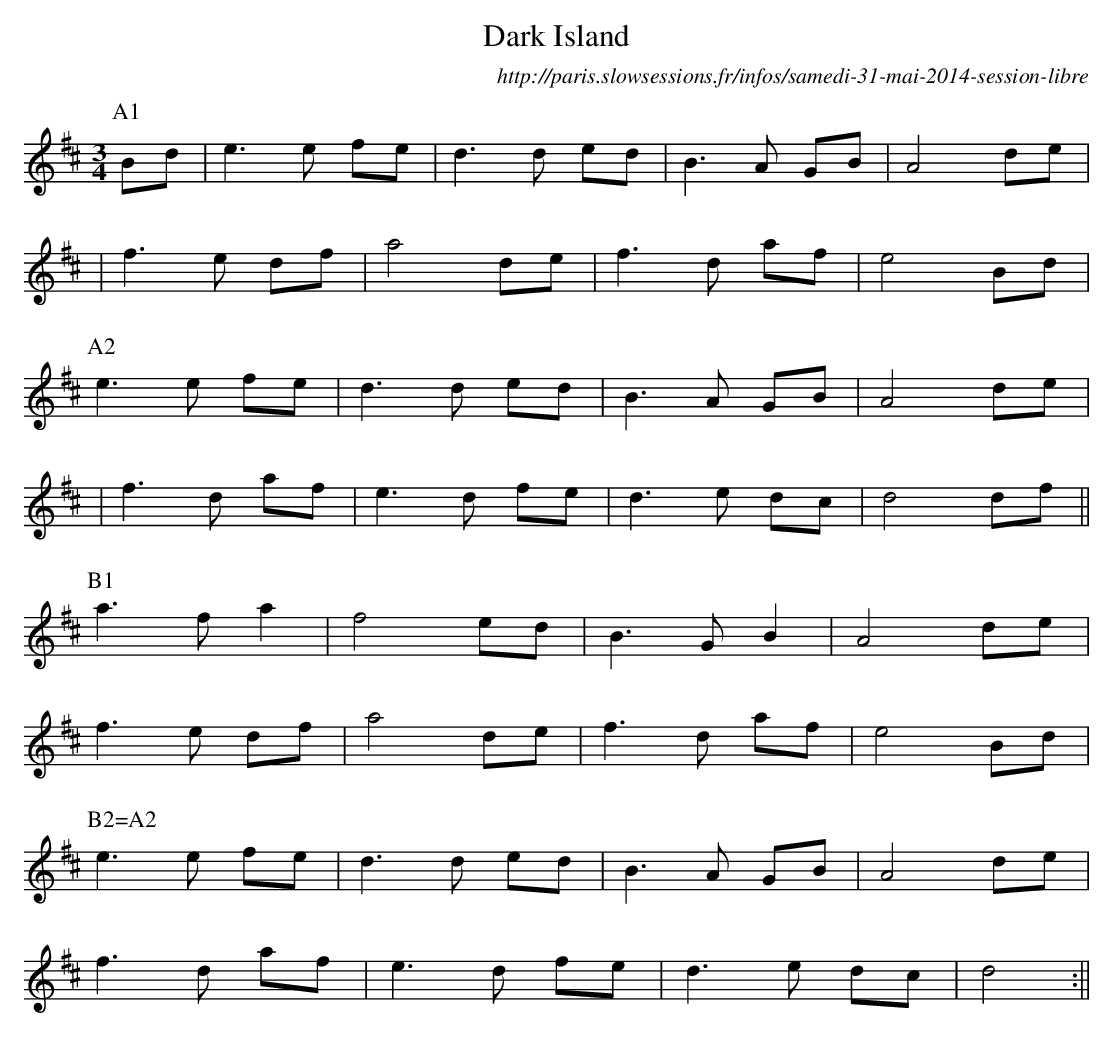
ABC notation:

X:1
T:Dark Island
O:http://paris.slowsessions.fr/infos/samedi-31-mai-2014-session-libre
M: 3/4
L: 1/8
K: Gmaj
M: 3/4
L: 1/8
K: Dmaj
P:A1
Bd | e3 e fe | d3 d ed | B3 A GB | A4 de |
| f3 e df | a4 de | f3 d af | e4 Bd |
P:A2
e3 e fe | d3 d ed | B3 A GB | A4 de |
| f3 d af | e3 d fe | d3 e dc | d4 df ||
P:B1
a3 f a2 | f4 ed | B3 G B2 | A4 de |
f3 e df | a4 de | f3 d af | e4 Bd |
P:B2=A2
e3 e fe | d3 d ed | B3 A GB | A4 de |
f3 d af | e3 d fe | d3 e dc | d4 :||
